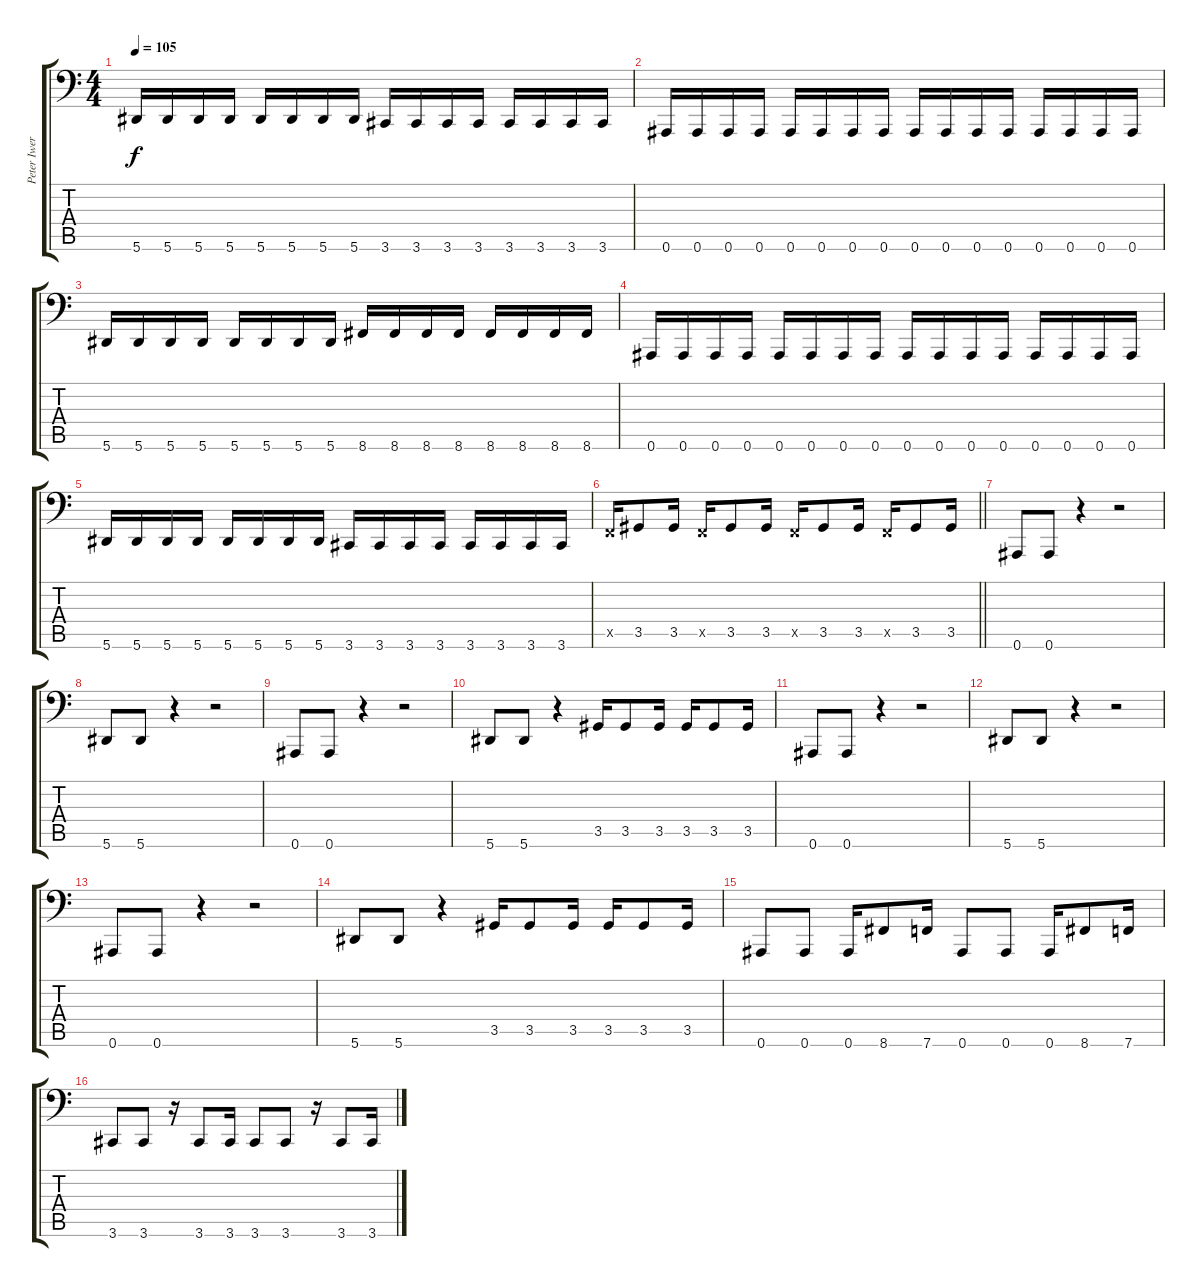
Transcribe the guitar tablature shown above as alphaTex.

\track ("Peter Iwers" "Peter Iwer") {instrument electricbassfinger}
\staff {score tabs}
\tuning (C3 G2 Eb2 Bb1 F1 Bb0) {hide}
\ts (4 4)
\tempo 105
\clef f4
\ks c
5.6.16{dy f} 5.6.16 5.6.16 5.6.16 5.6.16 5.6.16 5.6.16 5.6.16 3.6.16 3.6.16 3.6.16 3.6.16 3.6.16 3.6.16 3.6.16 3.6.16 |
0.6.16 0.6.16 0.6.16 0.6.16 0.6.16 0.6.16 0.6.16 0.6.16 0.6.16 0.6.16 0.6.16 0.6.16 0.6.16 0.6.16 0.6.16 0.6.16 |
5.6.16 5.6.16 5.6.16 5.6.16 5.6.16 5.6.16 5.6.16 5.6.16 8.6.16 8.6.16 8.6.16 8.6.16 8.6.16 8.6.16 8.6.16 8.6.16 |
0.6.16 0.6.16 0.6.16 0.6.16 0.6.16 0.6.16 0.6.16 0.6.16 0.6.16 0.6.16 0.6.16 0.6.16 0.6.16 0.6.16 0.6.16 0.6.16 |
5.6.16 5.6.16 5.6.16 5.6.16 5.6.16 5.6.16 5.6.16 5.6.16 3.6.16 3.6.16 3.6.16 3.6.16 3.6.16 3.6.16 3.6.16 3.6.16 |
\barLineRight lightlight
0.5{x}.16 3.5.8 3.5.16 0.5{x}.16 3.5.8 3.5.16 0.5{x}.16 3.5.8 3.5.16 0.5{x}.16 3.5.8 3.5.16 |
0.6.8 0.6.8 r.4 r.2 |
5.6.8 5.6.8 r.4 r.2 |
0.6.8 0.6.8 r.4 r.2 |
5.6.8 5.6.8 r.4 3.5.16 3.5.8 3.5.16 3.5.16 3.5.8 3.5.16 |
0.6.8 0.6.8 r.4 r.2 |
5.6.8 5.6.8 r.4 r.2 |
0.6.8 0.6.8 r.4 r.2 |
5.6.8 5.6.8 r.4 3.5.16 3.5.8 3.5.16 3.5.16 3.5.8 3.5.16 |
0.6.8 0.6.8 0.6.16 8.6.8 7.6.16 0.6.8 0.6.8 0.6.16 8.6.8 7.6.16 |
3.6.8 3.6.8 r.16 3.6.8 3.6.16 3.6.8 3.6.8 r.16 3.6.8 3.6.16
